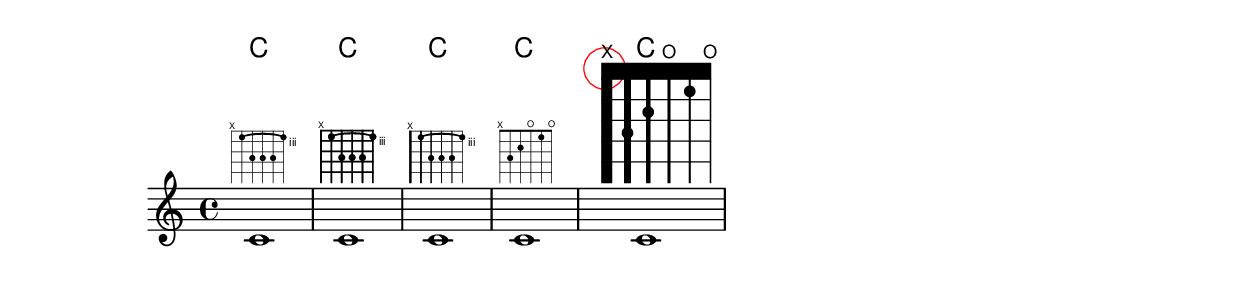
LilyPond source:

\version "2.17.6"

\header {
  texidoc = "String thickness can be changed, and diagrams can have variable
string thickness.  The thick zero-fret is adjusted accordingly for changed
@code{size}, @code{fret-diagram-details.string-thickness-factor} and
@code{fret-diagram-details.top-fret-thickness}.  There should be no visible gap
inside the red circle."
}

\layout { ragged-right = ##t }

<<
  \chords {
    c1 |
    c1 |
    c1 |
    c1 |
    c1
  }

  \new Voice {
    \textLengthOn
    %% C major for guitar,  verbose style
    c'1 ^\markup {
            \fret-diagram-verbose #'((mute 6)
                                     (place-fret 5 3 1)
                                     (place-fret 4 5 2)
                                     (place-fret 3 5 3)
                                     (place-fret 2 5 4)
                                     (place-fret 1 3 1)
                                     (barre 5 1 3))}

    %% C major for guitar,  verbose style
    \once
      \override TextScript.thickness = #1.5
    c'1 ^\markup {
            \fret-diagram-verbose #'((mute 6)
                                     (place-fret 5 3 1)
                                     (place-fret 4 5 2)
                                     (place-fret 3 5 3)
                                     (place-fret 2 5 4)
                                     (place-fret 1 3 1)
                                     (barre 5 1 3))}

    %% C major for guitar, verbose style
    \once
      \override TextScript.fret-diagram-details.string-thickness-factor = #0.3
    c' ^\markup {
            \fret-diagram-verbose #'((mute 6)
                                     (place-fret 5 3 1)
                                     (place-fret 4 5 2)
                                     (place-fret 3 5 3)
                                     (place-fret 2 5 4)
                                     (place-fret 1 3 1)
                                     (barre 5 1 3))}

    %% C major for guitar,  no barre,  verbose style
    c'1 ^\markup {
            \fret-diagram-verbose #'((mute 6)
                                     (place-fret 5 3 2)
                                     (place-fret 4 2 2)
                                     (open 3)
                                     (place-fret 2 1 1)
                                     (open 1))}

    %% C major for guitar,  no barre,  verbose style
    \once
      \override TextScript.fret-diagram-details.string-thickness-factor = #0.6
    \once
      \override TextScript.fret-diagram-details.top-fret-thickness = 16
    c' ^\markup \overlay {
            \translate #'(-3 . 1)
            \with-color #red
            \draw-circle #2 #0.1 ##f
            \override #'(size . 2)
            \fret-diagram-verbose #'((mute 6)
                                     (place-fret 5 3 2)
                                     (place-fret 4 2 2)
                                     (open 3)
                                     (place-fret 2 1 1)
                                     (open 1))}
 }
>>


